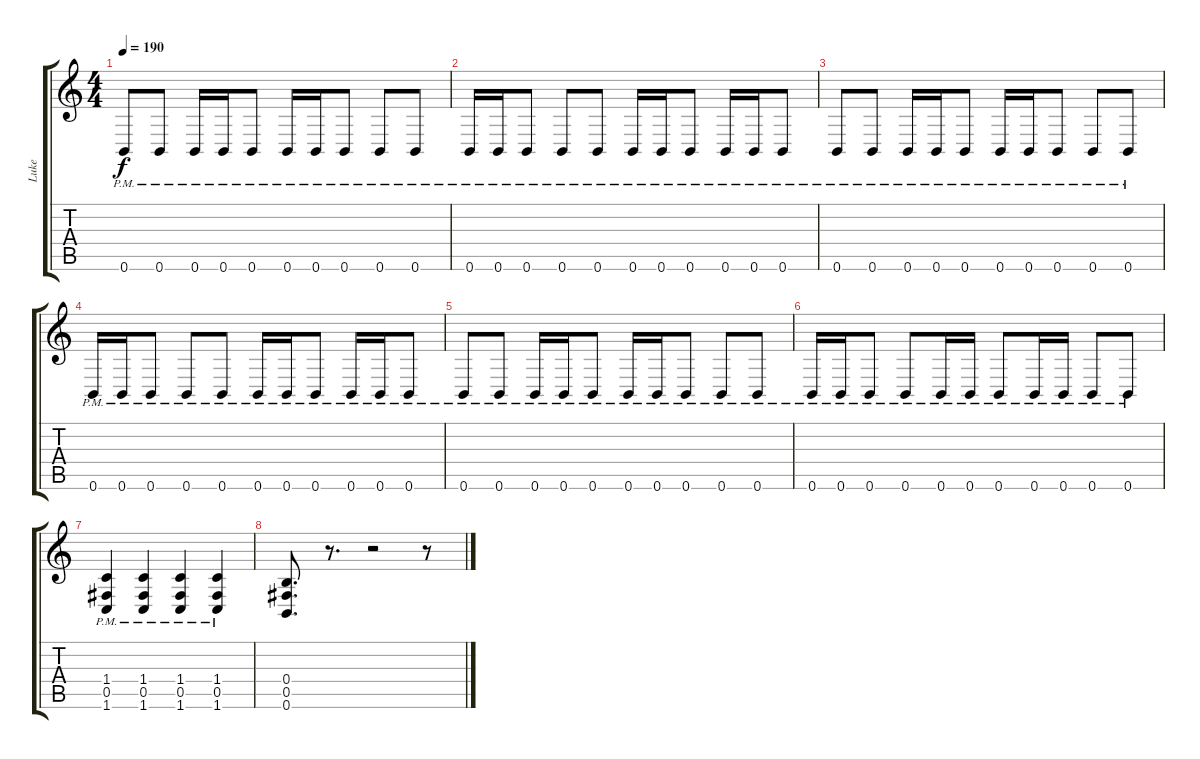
\track ("Luke" "Luke") {instrument distortionguitar}
\staff {score tabs}
\tuning (Db4 Ab3 E3 B2 Gb2 B1) {hide}
\ts (4 4)
\tempo 190
\clef g2
\ks c
0.6{pm}.8{dy f} 0.6{pm}.8 0.6{pm}.16 0.6{pm}.16 0.6{pm}.8 0.6{pm}.16 0.6{pm}.16 0.6{pm}.8 0.6{pm}.8 0.6{pm}.8 |
0.6{pm}.16 0.6{pm}.16 0.6{pm}.8 0.6{pm}.8 0.6{pm}.8 0.6{pm}.16 0.6{pm}.16 0.6{pm}.8 0.6{pm}.16 0.6{pm}.16 0.6{pm}.8 |
0.6{pm}.8 0.6{pm}.8 0.6{pm}.16 0.6{pm}.16 0.6{pm}.8 0.6{pm}.16 0.6{pm}.16 0.6{pm}.8 0.6{pm}.8 0.6{pm}.8 |
0.6{pm}.16 0.6{pm}.16 0.6{pm}.8 0.6{pm}.8 0.6{pm}.8 0.6{pm}.16 0.6{pm}.16 0.6{pm}.8 0.6{pm}.16 0.6{pm}.16 0.6{pm}.8 |
0.6{pm}.8 0.6{pm}.8 0.6{pm}.16 0.6{pm}.16 0.6{pm}.8 0.6{pm}.16 0.6{pm}.16 0.6{pm}.8 0.6{pm}.8 0.6{pm}.8 |
0.6{pm}.16 0.6{pm}.16 0.6{pm}.8 0.6{pm}.8 0.6{pm}.16 0.6{pm}.16 0.6{pm}.8 0.6{pm}.16 0.6{pm}.16 0.6{pm}.8 0.6{pm}.8 |
(1.4{pm} 0.5{pm} 1.6{pm}).4 (1.4{pm} 0.5{pm} 1.6{pm}).4 (1.4{pm} 0.5{pm} 1.6{pm}).4 (1.4{pm} 0.5{pm} 1.6{pm}).4 |
(0.4 0.5 0.6).8{d} r.8{d} r.2 r.8
